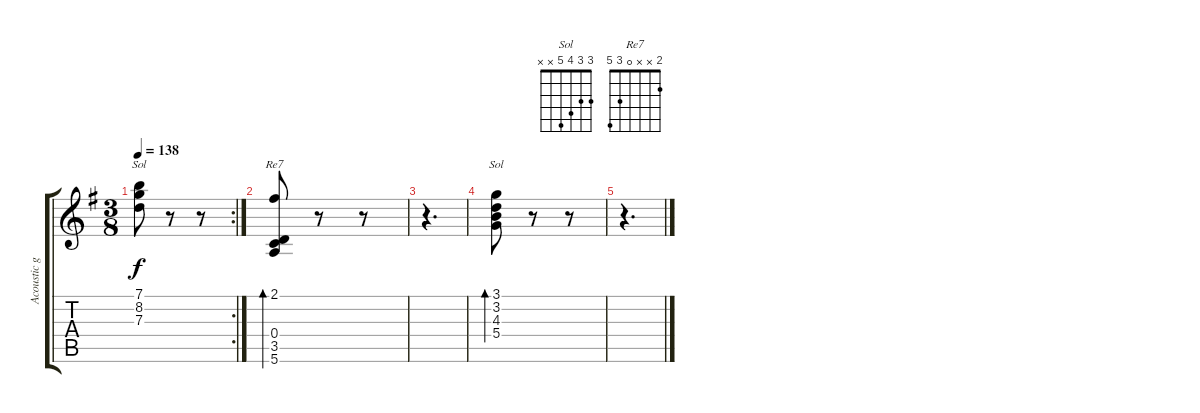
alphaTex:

\track ("Acoustic guitar 1" "Acoustic g") {instrument acousticguitarnylon}
\staff {score tabs}
\tuning (E4 B3 G3 D3 A2 E2) {hide}
\chord ("Sol" 7 8 7 x x x) {firstfret 7}
\chord ("Re7" 2 x x 0 3 5)
\chord ("Sol" 3 3 4 5 x x)
\rc 2
\ts (3 8)
\tempo 138
\clef g2
\ks g
(7.1 8.2 7.3).8{ch "Sol" dy f} r.8 r.8 |
(2.1 0.4 3.5 5.6).8{bd 480 ch "Re7"} r.8 r.8 |
r.4{d} |
(3.1 3.2 4.3 5.4).8{bd 480 ch "Sol"} r.8 r.8 |
r.4{d}
